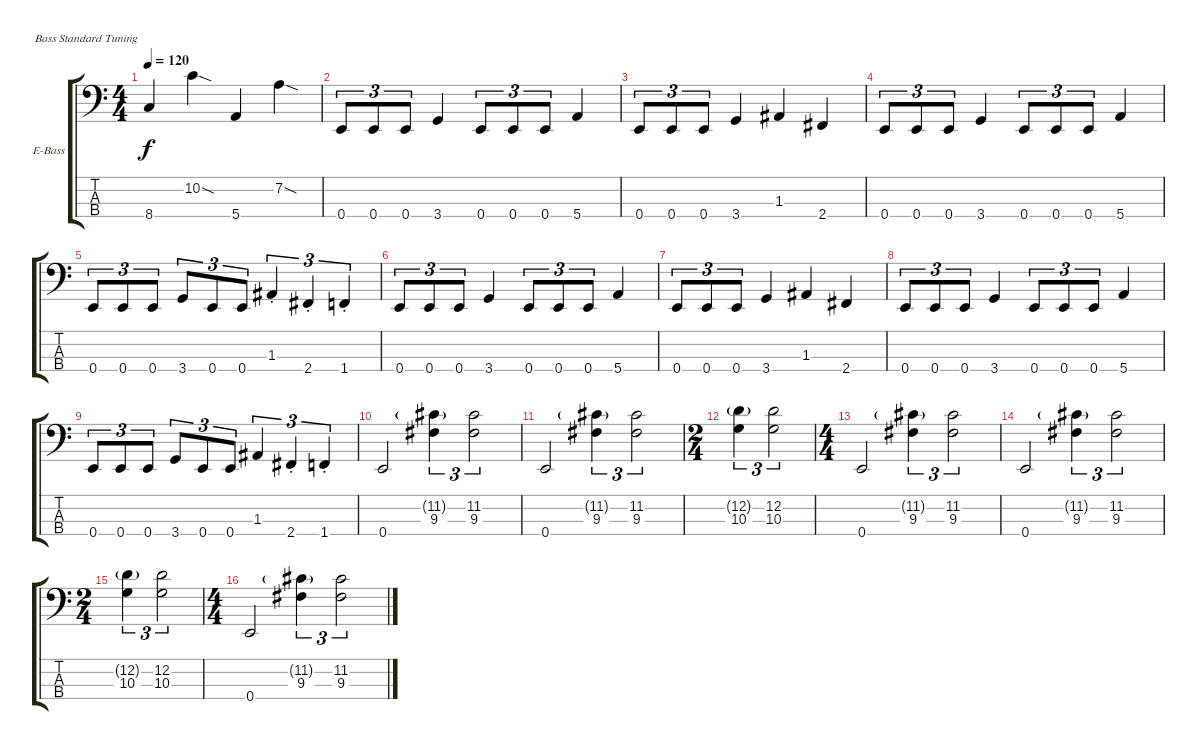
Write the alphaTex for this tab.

\defaultSystemsLayout 4
\bracketExtendMode groupsimilarinstruments
\firstSystemTrackNameOrientation horizontal
\otherSystemsTrackNameOrientation horizontal
\track ("Cliff Burton (Main Bass)" "E-Bass") {instrument electricbassfinger}
\staff {score tabs}
\tuning (G2 D2 A1 E1)
\ts (4 4)
\tempo 120
\clef f4
\ks c
8.4.4{dy f} 10.2{sod}.4 5.4.4 7.2{sod}.4 |
0.4.8{tu (3 2)} 0.4.8{tu (3 2)} 0.4.8{tu (3 2)} 3.4.4 0.4.8{tu (3 2)} 0.4.8{tu (3 2)} 0.4.8{tu (3 2)} 5.4.4 |
0.4.8{tu (3 2)} 0.4.8{tu (3 2)} 0.4.8{tu (3 2)} 3.4.4 1.3.4 2.4.4 |
0.4.8{tu (3 2)} 0.4.8{tu (3 2)} 0.4.8{tu (3 2)} 3.4.4 0.4.8{tu (3 2)} 0.4.8{tu (3 2)} 0.4.8{tu (3 2)} 5.4.4 |
0.4.8{tu (3 2)} 0.4.8{tu (3 2)} 0.4.8{tu (3 2)} 3.4.8{tu (3 2)} 0.4.8{tu (3 2)} 0.4.8{tu (3 2)} 1.3{st}.4{tu (3 2)} 2.4{st}.4{tu (3 2)} 1.4{st}.4{tu (3 2)} |
0.4.8{tu (3 2)} 0.4.8{tu (3 2)} 0.4.8{tu (3 2)} 3.4.4 0.4.8{tu (3 2)} 0.4.8{tu (3 2)} 0.4.8{tu (3 2)} 5.4.4 |
0.4.8{tu (3 2)} 0.4.8{tu (3 2)} 0.4.8{tu (3 2)} 3.4.4 1.3.4 2.4.4 |
0.4.8{tu (3 2)} 0.4.8{tu (3 2)} 0.4.8{tu (3 2)} 3.4.4 0.4.8{tu (3 2)} 0.4.8{tu (3 2)} 0.4.8{tu (3 2)} 5.4.4 |
0.4.8{tu (3 2)} 0.4.8{tu (3 2)} 0.4.8{tu (3 2)} 3.4.8{tu (3 2)} 0.4.8{tu (3 2)} 0.4.8{tu (3 2)} 1.3.4{tu (3 2)} 2.4{st}.4{tu (3 2)} 1.4{st}.4{tu (3 2)} |
0.4.2 (9.3 11.2{g}).4{tu (3 2)} (9.3 11.2).2{tu (3 2)} |
0.4.2 (9.3 11.2{g}).4{tu (3 2)} (9.3 11.2).2{tu (3 2)} |
\ts (2 4)
(10.3 12.2{g}).4{tu (3 2)} (10.3 12.2).2{tu (3 2)} |
\ts (4 4)
0.4.2 (9.3 11.2{g}).4{tu (3 2)} (9.3 11.2).2{tu (3 2)} |
0.4.2 (9.3 11.2{g}).4{tu (3 2)} (9.3 11.2).2{tu (3 2)} |
\ts (2 4)
(10.3 12.2{g}).4{tu (3 2)} (10.3 12.2).2{tu (3 2)} |
\ts (4 4)
0.4.2 (9.3 11.2{g}).4{tu (3 2)} (9.3 11.2).2{tu (3 2)}
